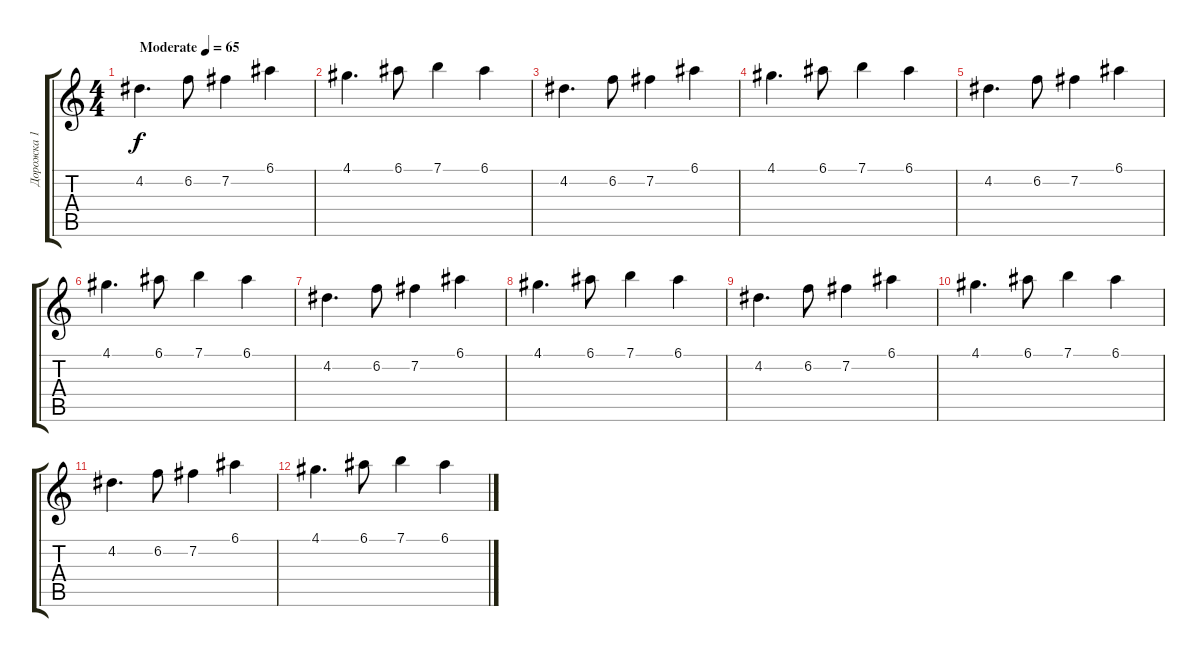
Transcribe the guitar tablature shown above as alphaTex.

\track ("Дорожка 1" "Дорожка 1") {instrument overdrivenguitar}
\staff {score tabs}
\tuning (E4 B3 G3 D3 A2 E2) {hide}
\ts (4 4)
\tempo (65 "Moderate")
\clef g2
\ks c
4.2.4{d dy f instrument overdrivenguitar} 6.2.8 7.2.4 6.1.4 |
4.1.4{d} 6.1.8 7.1.4 6.1.4 |
4.2.4{d} 6.2.8 7.2.4 6.1.4 |
4.1.4{d} 6.1.8 7.1.4 6.1.4 |
4.2.4{d} 6.2.8 7.2.4 6.1.4 |
4.1.4{d} 6.1.8 7.1.4 6.1.4 |
4.2.4{d} 6.2.8 7.2.4 6.1.4 |
4.1.4{d} 6.1.8 7.1.4 6.1.4 |
4.2.4{d} 6.2.8 7.2.4 6.1.4 |
4.1.4{d} 6.1.8 7.1.4 6.1.4 |
4.2.4{d} 6.2.8 7.2.4 6.1.4 |
4.1.4{d} 6.1.8 7.1.4 6.1.4
